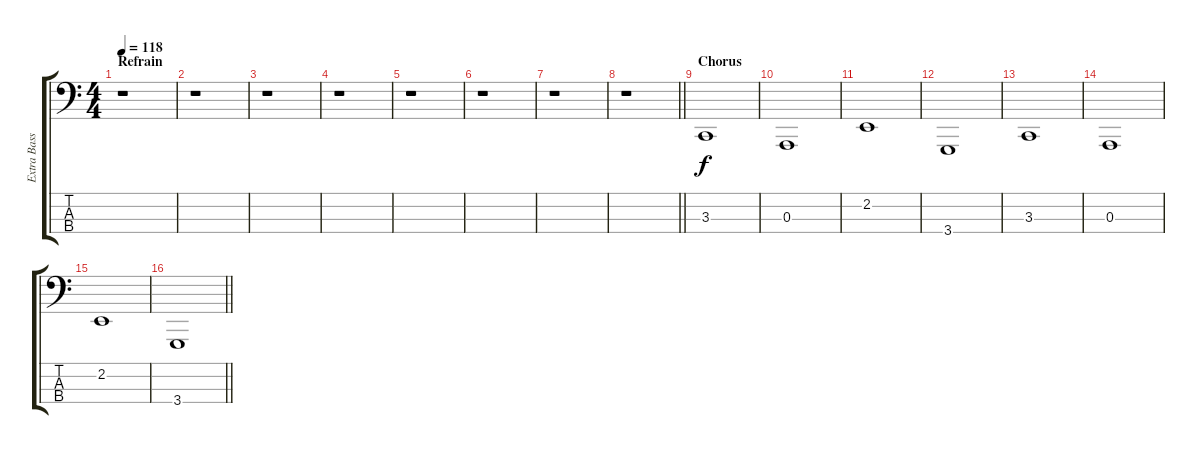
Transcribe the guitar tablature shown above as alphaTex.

\track ("Extra Bass" "Extra Bass") {instrument lead2sawtooth}
\staff {score tabs}
\tuning (G2 D2 A1 E1) {hide}
\ts (4 4)
\section ("" "Refrain")
\tempo 118
\clef f4
\ks c
r.1{dy f} |
r.1 |
r.1 |
r.1 |
r.1 |
r.1 |
r.1 |
\barLineRight lightlight
r.1 |
\section ("" "Chorus")
3.3.1 |
0.3.1 |
2.2.1 |
3.4.1 |
3.3.1 |
0.3.1 |
2.2.1 |
\barLineRight lightlight
3.4.1
